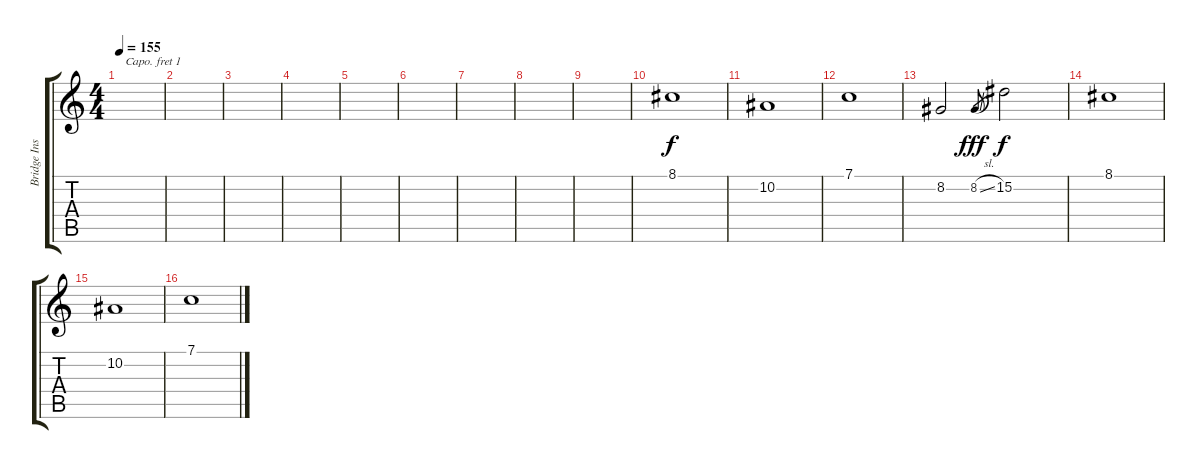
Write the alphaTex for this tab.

\track ("Bridge Instrument" "Bridge Ins") {instrument ocarina}
\staff {score tabs}
\capo 1
\tuning (E4 B3 G3 D3 A2 E2) {hide}
\ts (4 4)
\tempo 155
\clef g2
\ks c
|
|
|
|
|
|
|
|
|
8.1.1 |
10.2.1 |
7.1.1 |
8.2.2 8.2{sl}.8{gr dy fff} 15.2.2{dy f} |
8.1.1 |
10.2.1 |
7.1.1
